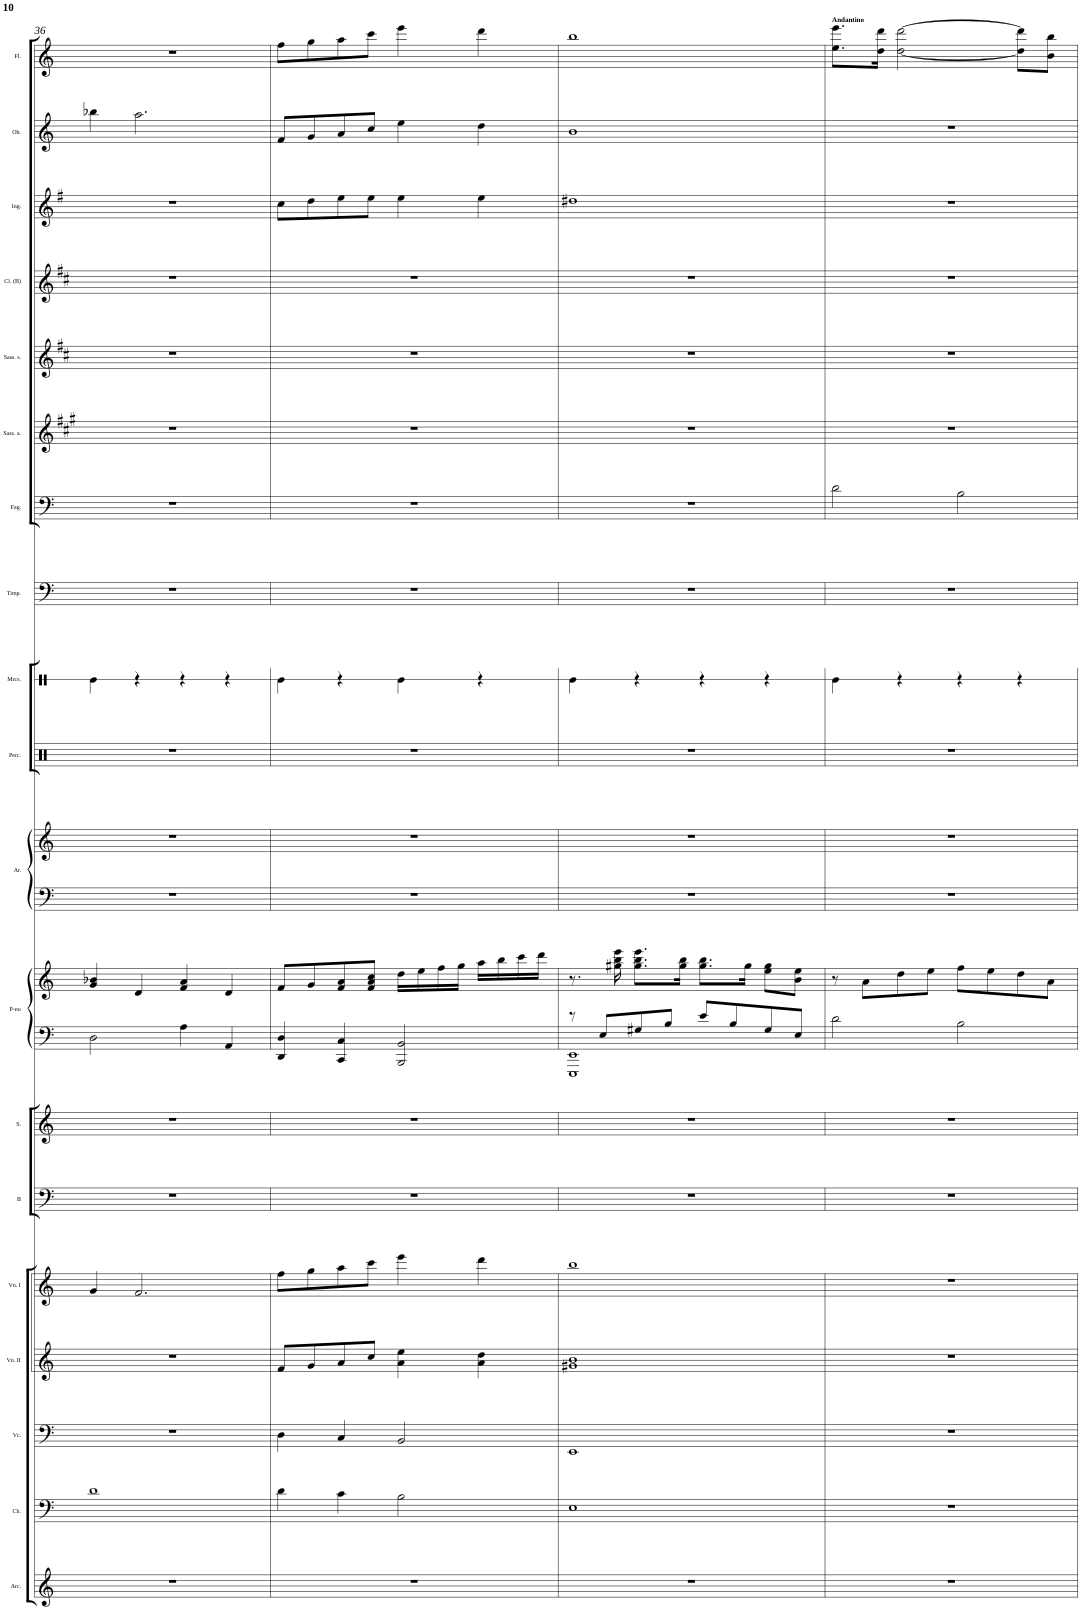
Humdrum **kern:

**kern	**kern	**kern	**kern	**kern	**kern	**kern	**kern	**kern	**kern	**kern	**kern	**kern	**kern	**kern	**kern	**kern	**kern	**kern	**kern	**kern
*part19	*part18	*part17	*part16	*part15	*part14	*part13	*part12	*part12	*part11	*part11	*part10	*part9	*part8	*part7	*part6	*part5	*part4	*part3	*part2	*part1
*staff21	*staff20	*staff19	*staff18	*staff17	*staff16	*staff15	*staff14	*staff13	*staff12	*staff11	*staff10	*staff9	*staff8	*staff7	*staff6	*staff5	*staff4	*staff3	*staff2	*staff1
*I"Archi	*I"Contrabass	*I"Violoncello	*I"Violino II	*I"Violino I	*I"Basso	*I"Soprano	*I"Piano	*	*I"Arpa	*	*I"Percussion	*I"Maracas	*I"Timpani	*I"Fagotto	*I"Sassofono alto	*I"Sassofono soprano	*I"Clarinetto in B	*I"Inglese	*I"Oboe	*I"Flauto
*I'Arc.	*I'Cb.	*I'Vc.	*I'Vn. II	*I'Vn. I	*I'B	*I'S.	*I'P-no	*	*I'Ar.	*	*I'Perc.	*I'Mrcs.	*I'Timp.	*I'Fag.	*I'Sass. a.	*I'Sass. s.	*I'Cl. (B)	*I'Ing.	*I'Ob.	*I'Fl.
!!LO:PB:g=z
*clefG2	*clefF4	*clefF4	*clefG2	*clefG2	*clefF4	*clefG2	*clefF4	*clefG2	*clefF4	*clefG2	*clefX	*clefX	*clefF4	*clefF4	*clefG2	*clefG2	*clefG2	*clefG2	*clefG2	*clefG2
*	*Trd7c12	*	*	*	*	*	*	*	*	*	*	*	*	*	*Trd5c9	*Trd1c2	*Trd1c2	*Trd4c7	*	*
*k[]	*k[]	*k[]	*k[]	*k[]	*k[]	*k[]	*k[]	*k[]	*k[]	*k[]	*k[]	*k[]	*k[]	*k[]	*k[f#c#g#]	*k[f#c#]	*k[f#c#]	*k[f#]	*k[]	*k[]
*M4/4	*M4/4	*M4/4	*M4/4	*M4/4	*M4/4	*M4/4	*M4/4	*M4/4	*M4/4	*M4/4	*M4/4	*M4/4	*M4/4	*M4/4	*M4/4	*M4/4	*M4/4	*M4/4	*M4/4	*M4/4
=36	=36	=36	=36	=36	=36	=36	=36	=36	=36	=36	=36	=36	=36	=36	=36	=36	=36	=36	=36	=36
1r	1d	1r	1r	4g/	1r	1r	2D\	4g/ 4b-X/	1r	1r	1r	4Re\	1r	1r	1r	1r	1r	1r	4bb-X\	1r
.	.	.	.	2.f/	.	.	.	4d/	.	.	.	4r	.	.	.	.	.	.	2.aa\	.
.	.	.	.	.	.	.	4A\	4f/ 4a/	.	.	.	4r	.	.	.	.	.	.	.	.
.	.	.	.	.	.	.	4AA/	4d/	.	.	.	4r	.	.	.	.	.	.	.	.
=37	=37	=37	=37	=37	=37	=37	=37	=37	=37	=37	=37	=37	=37	=37	=37	=37	=37	=37	=37	=37
*	*	*	*	*	*	*	*^	*	*	*	*	*	*	*	*	*	*	*	*	*
1r	4d\	4D\	8f/L	8ff\L	1r	1r	1ryy	4DD/ 4D/	8f/L	1r	1r	1r	4Re\	1r	1r	1r	1r	1r	8cc\L	8f/L	8ff\L
.	.	.	8g/	8gg\	.	.	.	.	8g/	.	.	.	.	.	.	.	.	.	8dd\	8g/	8gg\
.	4c\	4C/	8a/	8aa\	.	.	.	4CC/ 4C/	8f/ 8a/	.	.	.	4r	.	.	.	.	.	8ee\	8a/	8aa\
.	.	.	8cc/J	8ccc\J	.	.	.	.	8f/ 8a/ 8cc/J	.	.	.	.	.	.	.	.	.	8ee\J	8cc/J	8ccc\J
.	2B\	2BB/	4a\ 4ee\	4eee\	.	.	.	2BBB/ 2BB/	16dd\LL	.	.	.	4Re\	.	.	.	.	.	4ee\	4ee\	4eee\
.	.	.	.	.	.	.	.	.	16ee\	.	.	.	.	.	.	.	.	.	.	.	.
.	.	.	.	.	.	.	.	.	16ff\	.	.	.	.	.	.	.	.	.	.	.	.
.	.	.	.	.	.	.	.	.	16gg\JJ	.	.	.	.	.	.	.	.	.	.	.	.
.	.	.	4a\ 4dd\	4ddd\	.	.	.	.	16aa\LL	.	.	.	4r	.	.	.	.	.	4ee\	4dd\	4ddd\
.	.	.	.	.	.	.	.	.	16bb\	.	.	.	.	.	.	.	.	.	.	.	.
.	.	.	.	.	.	.	.	.	16ccc\	.	.	.	.	.	.	.	.	.	.	.	.
.	.	.	.	.	.	.	.	.	16ddd\JJ	.	.	.	.	.	.	.	.	.	.	.	.
=38	=38	=38	=38	=38	=38	=38	=38	=38	=38	=38	=38	=38	=38	=38	=38	=38	=38	=38	=38	=38	=38
1r	1E	1EE	1g#X 1b	1bb	1r	1r	8rc	1EEE 1EE	8.r	1r	1r	1r	4Re\	1r	1r	1r	1r	1r	1dd#X	1b	1bb
.	.	.	.	.	.	.	8E/L	.	.	.	.	.	.	.	.	.	.	.	.	.	.
.	.	.	.	.	.	.	.	.	16gg#X\ 16bb\ 16eee\	.	.	.	.	.	.	.	.	.	.	.	.
.	.	.	.	.	.	.	8G#X/	.	8.gg#\ 8.bb\ 8.eee\L	.	.	.	4r	.	.	.	.	.	.	.	.
.	.	.	.	.	.	.	8B/J	.	.	.	.	.	.	.	.	.	.	.	.	.	.
.	.	.	.	.	.	.	.	.	16gg#\ 16bb\Jk	.	.	.	.	.	.	.	.	.	.	.	.
.	.	.	.	.	.	.	8e/L	.	8.gg#\ 8.bb\L	.	.	.	4r	.	.	.	.	.	.	.	.
.	.	.	.	.	.	.	8B/	.	.	.	.	.	.	.	.	.	.	.	.	.	.
.	.	.	.	.	.	.	.	.	16gg#\Jk	.	.	.	.	.	.	.	.	.	.	.	.
.	.	.	.	.	.	.	8G#/	.	8ee\ 8gg#\L	.	.	.	4r	.	.	.	.	.	.	.	.
.	.	.	.	.	.	.	8E/J	.	8b\ 8ee\J	.	.	.	.	.	.	.	.	.	.	.	.
*	*	*	*	*	*	*	*v	*v	*	*	*	*	*	*	*	*	*	*	*	*	*
=39	=39	=39	=39	=39	=39	=39	=39	=39	=39	=39	=39	=39	=39	=39	=39	=39	=39	=39	=39	=39
!	!	!	!	!	!	!	!	!	!	!	!	!	!	!	!	!	!	!	!	!LO:TX:a:B:t=Andantino
1r	1r	1r	1r	1r	1r	1r	2d\	8r	1r	1r	1r	4Re\	1r	2d\	1r	1r	1r	1r	1r	8.ee\ 8.eee\L
.	.	.	.	.	.	.	.	8a\L	.	.	.	.	.	.	.	.	.	.	.	.
.	.	.	.	.	.	.	.	.	.	.	.	.	.	.	.	.	.	.	.	16dd\ 16ddd\Jk
.	.	.	.	.	.	.	.	8dd\	.	.	.	4r	.	.	.	.	.	.	.	[2dd\ [2ddd\
.	.	.	.	.	.	.	.	8ee\J	.	.	.	.	.	.	.	.	.	.	.	.
.	.	.	.	.	.	.	2B\	8ff\L	.	.	.	4r	.	2B\	.	.	.	.	.	.
.	.	.	.	.	.	.	.	8ee\	.	.	.	.	.	.	.	.	.	.	.	.
.	.	.	.	.	.	.	.	8dd\	.	.	.	4r	.	.	.	.	.	.	.	8dd\] 8ddd\]L
.	.	.	.	.	.	.	.	8a\J	.	.	.	.	.	.	.	.	.	.	.	8b\ 8bb\J
=	=	=	=	=	=	=	=	=	=	=	=	=	=	=	=	=	=	=	=	=
*-	*-	*-	*-	*-	*-	*-	*-	*-	*-	*-	*-	*-	*-	*-	*-	*-	*-	*-	*-	*-
